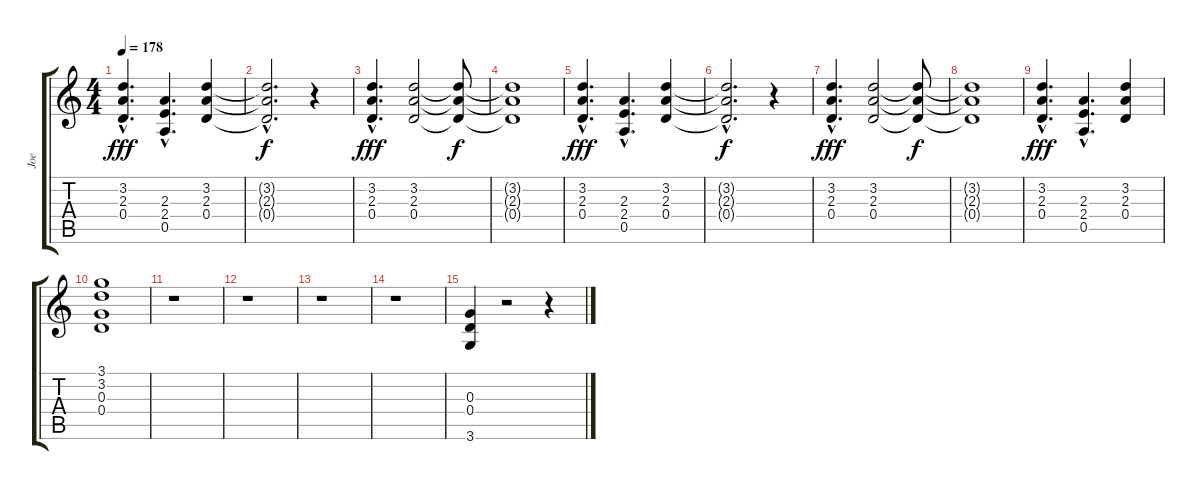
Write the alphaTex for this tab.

\track ("Joe" "Joe") {instrument distortionguitar}
\staff {score tabs}
\tuning (E4 B3 G3 D3 A2 E2) {hide}
\ts (4 4)
\tempo 178
\clef g2
\ks c
(3.2{hac} 2.3{hac} 0.4{hac}).4{d dy fff} (2.3{hac} 2.4{hac} 0.5{hac}).4{d} (3.2 2.3 0.4).4 |
(3.2{hac t} 2.3{hac t} 0.4{hac t}).2{d dy f} r.4 |
(3.2{hac} 2.3{hac} 0.4{hac}).4{d dy fff} (3.2 2.3 0.4).2 (3.2{t} 2.3{t} 0.4{t}).8{dy f} |
(3.2{t} 2.3{t} 0.4{t}).1 |
(3.2{hac} 2.3{hac} 0.4{hac}).4{d dy fff} (2.3{hac} 2.4{hac} 0.5{hac}).4{d} (3.2 2.3 0.4).4 |
(3.2{hac t} 2.3{hac t} 0.4{hac t}).2{d dy f} r.4 |
(3.2{hac} 2.3{hac} 0.4{hac}).4{d dy fff} (3.2 2.3 0.4).2 (3.2{t} 2.3{t} 0.4{t}).8{dy f} |
(3.2{t} 2.3{t} 0.4{t}).1 |
(3.2{hac} 2.3{hac} 0.4{hac}).4{d dy fff} (2.3{hac} 2.4{hac} 0.5{hac}).4{d} (3.2 2.3 0.4).4 |
(3.1 3.2 0.3 0.4).1 |
r.1 |
r.1 |
r.1 |
r.1 |
(0.3 0.4 3.6).4 r.2 r.4
